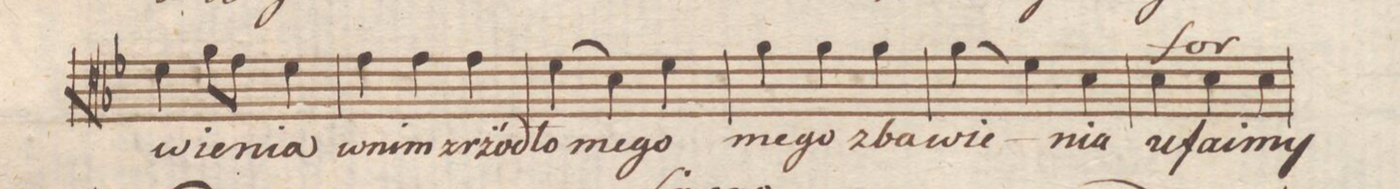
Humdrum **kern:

**kern	**text	**dynam
*I"Tenore.	*	*
*clefC4	*	*
*k[b-e-]	*	*
*met(C.|)	*	*
*M3/4	*	*
4d\	-wie-	.
8f\L	.	.
8e-\J	.	.
4d\	-nia	.
=112	=112	=112
4e-\	wnim	.
4e-\	zrżó-	.
4e-\	-dło	.
=113	=113	=113
(4d\	me-	.
4B-\)	.	.
4d\	-go	.
=114	=114	=114
4f\	me-	.
4f\	-go	.
4f\	zba-	.
=115	=115	=115
(4f\	-wie-	.
4d\)	.	.
4B-\	-nia	.
=116	=116	=116
4B-\	u-	f
4B-\	-fai-	.
4B-\	-my	.
=117	=117	=117
*-	*-	*-
